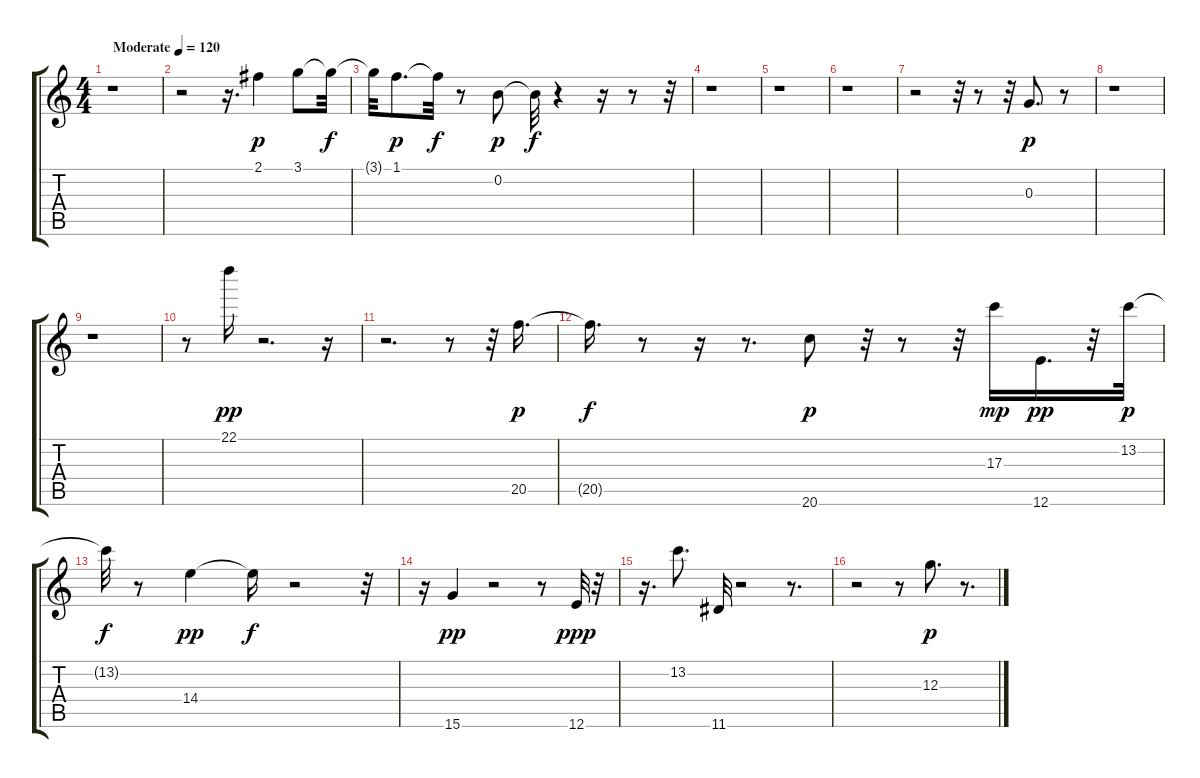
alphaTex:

\track "" {instrument acousticguitarsteel}
\staff {score tabs}
\tuning (E4 B3 G3 D3 A2 E2) {hide}
\ts (4 4)
\tempo (120 "Moderate")
\clef g2
\ks c
r.1{dy p instrument acousticguitarsteel} |
r.2 r.16{d} 2.1.4 3.1.8 3.1{t}.32{dy f} |
3.1{t}.32 1.1.8{d dy p} 1.1{t}.32{dy f} r.8 0.2.8{dy p} 0.2{t}.32{dy f} r.4 r.16 r.8 r.32 |
r.1 |
r.1 |
r.1 |
r.2 r.32 r.8 r.32 0.3.8{d dy p} r.8 |
r.1 |
r.1 |
r.8 22.1.16{dy pp} r.2{d} r.16 |
r.2{d} r.8 r.32 20.5.16{d dy p} |
20.5{t}.16{d dy f} r.8 r.16 r.8{d} 20.6.8{dy p} r.32 r.8 r.32 17.3.16{dy mp} 12.6.16{d dy pp} r.32 13.2.32{dy p} |
13.2{t}.32{dy f} r.8 14.4.4{dy pp} 14.4{t}.16{dy f} r.2 r.32 |
r.16 15.6.4{dy pp} r.2 r.8 12.6.32{dy ppp} r.32 |
r.16{d} 13.2.8{d} 11.6.32 r.2 r.8{d} |
r.2 r.8 12.3.8{d dy p} r.8{d}
